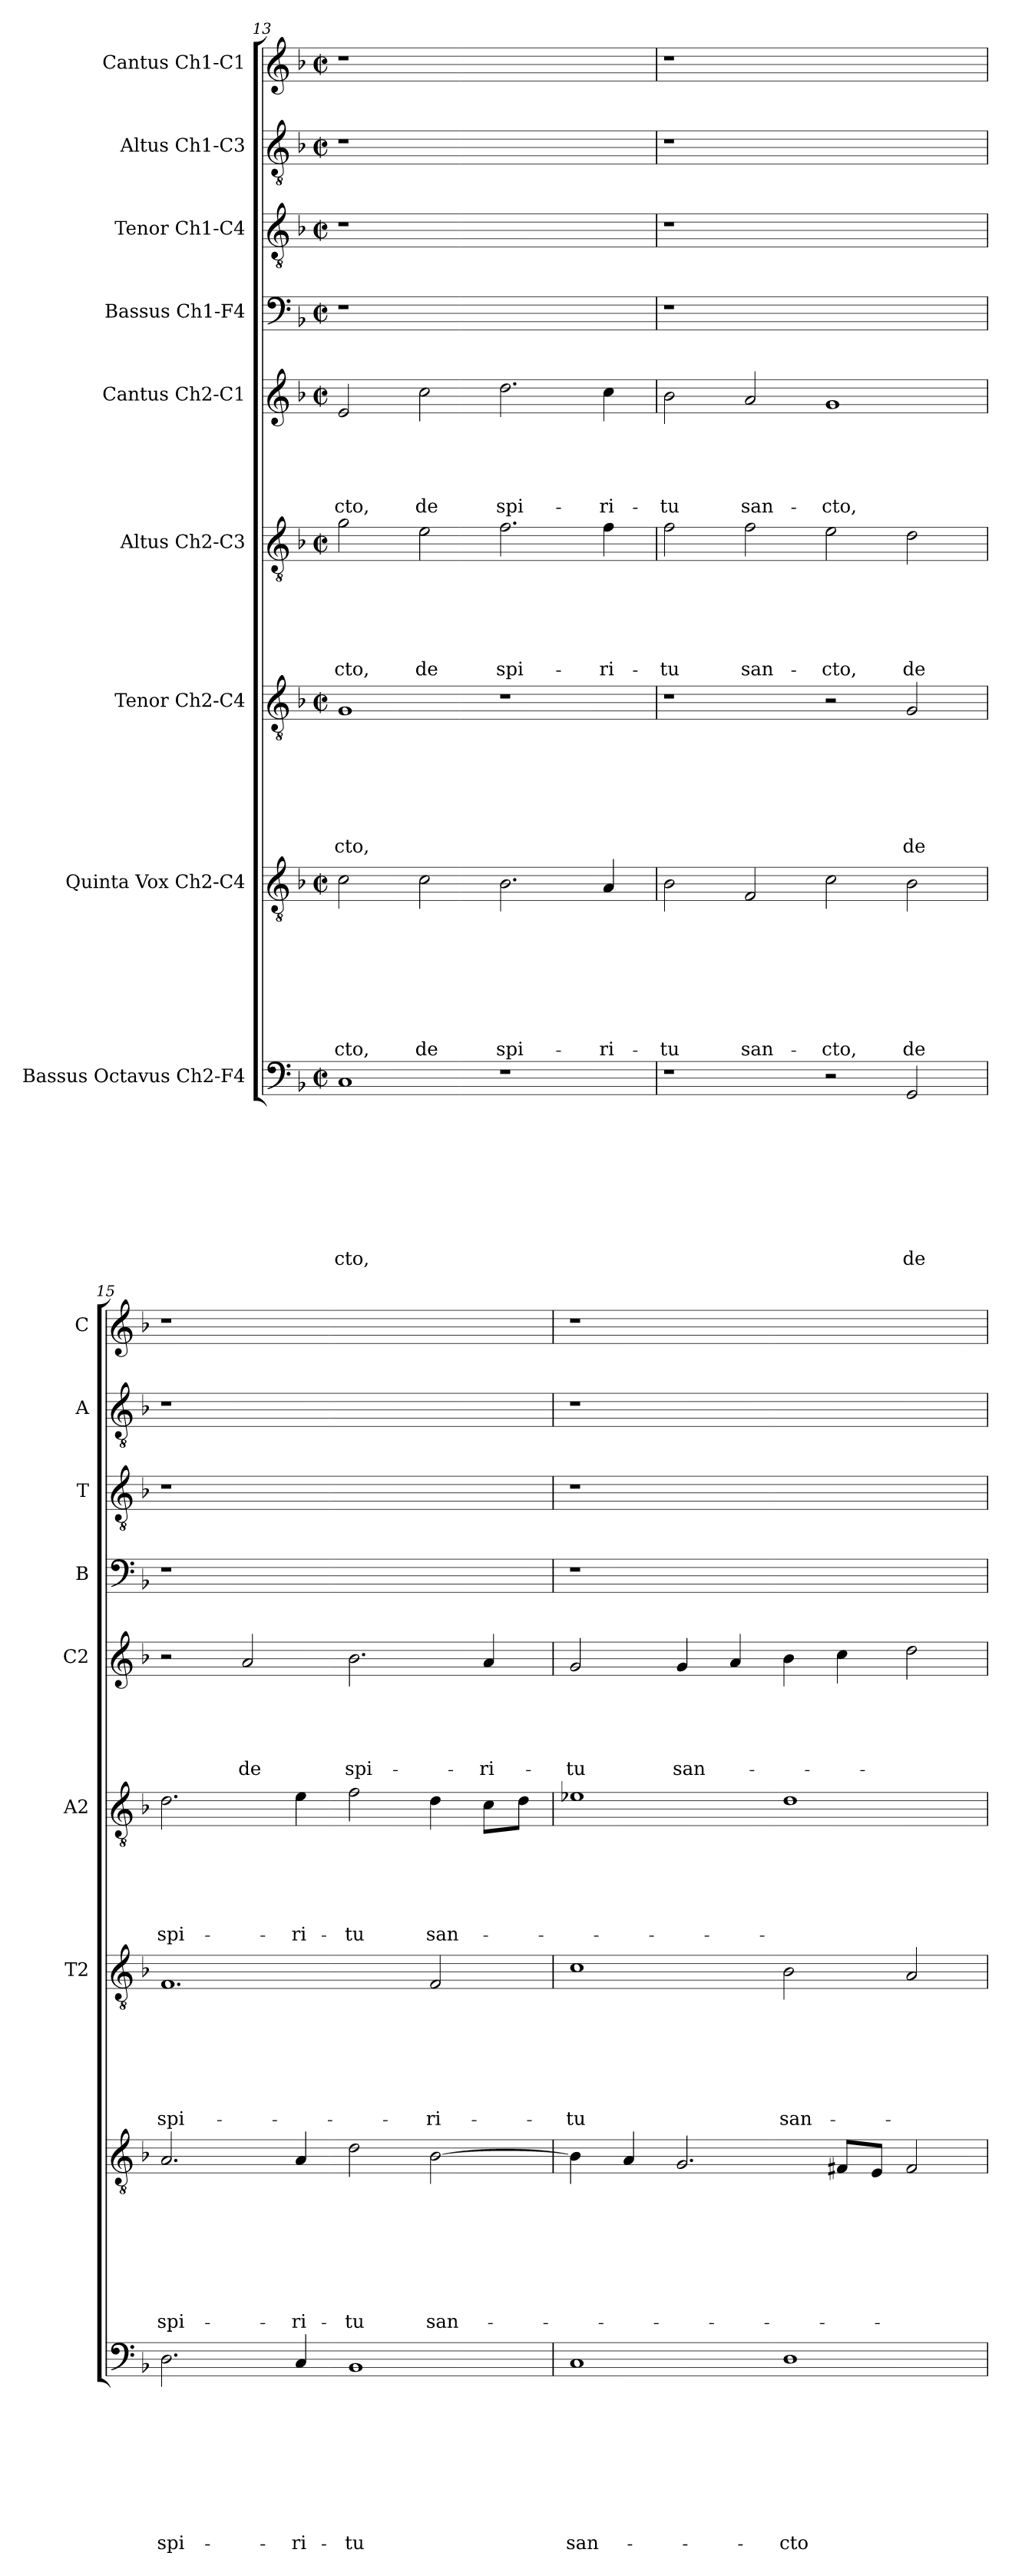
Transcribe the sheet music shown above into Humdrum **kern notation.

**kern	**text	**text	**text	**text	**text	**text	**text	**text	**text	**kern	**text	**text	**text	**text	**text	**text	**text	**text	**kern	**text	**text	**text	**text	**text	**text	**text	**kern	**text	**text	**text	**text	**text	**text	**kern	**text	**text	**text	**text	**text	**kern	**kern	**kern	**kern
*part9	*part9	*part9	*part9	*part9	*part9	*part9	*part9	*part9	*part9	*part8	*part8	*part8	*part8	*part8	*part8	*part8	*part8	*part8	*part7	*part7	*part7	*part7	*part7	*part7	*part7	*part7	*part6	*part6	*part6	*part6	*part6	*part6	*part6	*part5	*part5	*part5	*part5	*part5	*part5	*part4	*part3	*part2	*part1
*staff9	*staff9	*staff9	*staff9	*staff9	*staff9	*staff9	*staff9	*staff9	*staff9	*staff8	*staff8	*staff8	*staff8	*staff8	*staff8	*staff8	*staff8	*staff8	*staff7	*staff7	*staff7	*staff7	*staff7	*staff7	*staff7	*staff7	*staff6	*staff6	*staff6	*staff6	*staff6	*staff6	*staff6	*staff5	*staff5	*staff5	*staff5	*staff5	*staff5	*staff4	*staff3	*staff2	*staff1
*I"Bassus Octavus Ch2-F4	*	*	*	*	*	*	*	*	*	*I"Quinta Vox Ch2-C4	*	*	*	*	*	*	*	*	*I"Tenor Ch2-C4	*	*	*	*	*	*	*	*I"Altus Ch2-C3	*	*	*	*	*	*	*I"Cantus Ch2-C1	*	*	*	*	*	*I"Bassus Ch1-F4	*I"Tenor Ch1-C4	*I"Altus Ch1-C3	*I"Cantus Ch1-C1
*	*	*	*	*	*	*	*	*	*	*	*	*	*	*	*	*	*	*	*I'T2	*	*	*	*	*	*	*	*I'A2	*	*	*	*	*	*	*I'C2	*	*	*	*	*	*I'B	*I'T	*I'A	*I'C
*clefF4	*	*	*	*	*	*	*	*	*	*clefGv2	*	*	*	*	*	*	*	*	*clefGv2	*	*	*	*	*	*	*	*clefGv2	*	*	*	*	*	*	*clefG2	*	*	*	*	*	*clefF4	*clefGv2	*clefGv2	*clefG2
*k[b-]	*	*	*	*	*	*	*	*	*	*k[b-]	*	*	*	*	*	*	*	*	*k[b-]	*	*	*	*	*	*	*	*k[b-]	*	*	*	*	*	*	*k[b-]	*	*	*	*	*	*k[b-]	*k[b-]	*k[b-]	*k[b-]
*F:	*	*	*	*	*	*	*	*	*	*F:	*	*	*	*	*	*	*	*	*F:	*	*	*	*	*	*	*	*F:	*	*	*	*	*	*	*F:	*	*	*	*	*	*F:	*F:	*F:	*F:
*M2/2	*	*	*	*	*	*	*	*	*	*M2/2	*	*	*	*	*	*	*	*	*M2/2	*	*	*	*	*	*	*	*M2/2	*	*	*	*	*	*	*M2/2	*	*	*	*	*	*M2/2	*M2/2	*M2/2	*M2/2
*met(c|)	*	*	*	*	*	*	*	*	*	*met(c|)	*	*	*	*	*	*	*	*	*met(c|)	*	*	*	*	*	*	*	*met(c|)	*	*	*	*	*	*	*met(c|)	*	*	*	*	*	*met(c|)	*met(c|)	*met(c|)	*met(c|)
=13	=13	=13	=13	=13	=13	=13	=13	=13	=13	=13	=13	=13	=13	=13	=13	=13	=13	=13	=13	=13	=13	=13	=13	=13	=13	=13	=13	=13	=13	=13	=13	=13	=13	=13	=13	=13	=13	=13	=13	=13	=13	=13	=13
!	!	!	!	!	!	!	!	!	!LO:LY:b	!	!	!	!	!	!	!	!	!LO:LY:b	!	!	!	!	!	!	!	!LO:LY:b	!	!	!	!	!	!	!LO:LY:b	!	!	!	!	!	!LO:LY:b	!	!	!	!
1C	.	.	.	.	.	.	.	.	-cto,	2c\	.	.	.	.	.	.	.	-cto,	1G	.	.	.	.	.	.	-cto,	2g\	.	.	.	.	.	-cto,	2e/	.	.	.	.	-cto,	1r	1r	1r	1r
!	!	!	!	!	!	!	!	!	!	!	!	!	!	!	!	!	!	!LO:LY:b	!	!	!	!	!	!	!	!	!	!	!	!	!	!	!LO:LY:b	!	!	!	!	!	!LO:LY:b	!	!	!	!
.	.	.	.	.	.	.	.	.	.	2c\	.	.	.	.	.	.	.	de	.	.	.	.	.	.	.	.	2e\	.	.	.	.	.	de	2cc\	.	.	.	.	de	.	.	.	.
!	!	!	!	!	!	!	!	!	!	!	!	!	!	!	!	!	!	!LO:LY:b	!	!	!	!	!	!	!	!	!	!	!	!	!	!	!LO:LY:b	!	!	!	!	!	!LO:LY:b	!	!	!	!
1r	.	.	.	.	.	.	.	.	.	2.B-\	.	.	.	.	.	.	.	spi-	1r	.	.	.	.	.	.	.	2.f\	.	.	.	.	.	spi-	2.dd\	.	.	.	.	spi-	1ryy	1ryy	1ryy	1ryy
!	!	!	!	!	!	!	!	!	!	!	!	!	!	!	!	!	!	!LO:LY:b	!	!	!	!	!	!	!	!	!	!	!	!	!	!	!LO:LY:b	!	!	!	!	!	!LO:LY:b	!	!	!	!
.	.	.	.	.	.	.	.	.	.	4A/	.	.	.	.	.	.	.	-ri-	.	.	.	.	.	.	.	.	4f\	.	.	.	.	.	-ri-	4cc\	.	.	.	.	-ri-	.	.	.	.
=14	=14	=14	=14	=14	=14	=14	=14	=14	=14	=14	=14	=14	=14	=14	=14	=14	=14	=14	=14	=14	=14	=14	=14	=14	=14	=14	=14	=14	=14	=14	=14	=14	=14	=14	=14	=14	=14	=14	=14	=14	=14	=14	=14
!	!	!	!	!	!	!	!	!	!	!	!	!	!	!	!	!	!	!LO:LY:b	!	!	!	!	!	!	!	!	!	!	!	!	!	!	!LO:LY:b	!	!	!	!	!	!LO:LY:b	!	!	!	!
1r	.	.	.	.	.	.	.	.	.	2B-\	.	.	.	.	.	.	.	-tu	1r	.	.	.	.	.	.	.	2f\	.	.	.	.	.	-tu	2b-\	.	.	.	.	-tu	1r	1r	1r	1r
!	!	!	!	!	!	!	!	!	!	!	!	!	!	!	!	!	!	!LO:LY:b	!	!	!	!	!	!	!	!	!	!	!	!	!	!	!LO:LY:b	!	!	!	!	!	!LO:LY:b	!	!	!	!
.	.	.	.	.	.	.	.	.	.	2F/	.	.	.	.	.	.	.	san-	.	.	.	.	.	.	.	.	2f\	.	.	.	.	.	san-	2a/	.	.	.	.	san-	.	.	.	.
!	!	!	!	!	!	!	!	!	!	!	!	!	!	!	!	!	!	!LO:LY:b	!	!	!	!	!	!	!	!	!	!	!	!	!	!	!LO:LY:b	!	!	!	!	!	!LO:LY:b	!	!	!	!
2r	.	.	.	.	.	.	.	.	.	2c\	.	.	.	.	.	.	.	-cto,	2r	.	.	.	.	.	.	.	2e\	.	.	.	.	.	-cto,	1g	.	.	.	.	-cto,	1ryy	1ryy	1ryy	1ryy
!	!	!	!	!	!	!	!	!	!LO:LY:b	!	!	!	!	!	!	!	!	!LO:LY:b	!	!	!	!	!	!	!	!LO:LY:b	!	!	!	!	!	!	!LO:LY:b	!	!	!	!	!	!	!	!	!	!
2GG/	.	.	.	.	.	.	.	.	de	2B-\	.	.	.	.	.	.	.	de	2G/	.	.	.	.	.	.	de	2d\	.	.	.	.	.	de	.	.	.	.	.	.	.	.	.	.
=15	=15	=15	=15	=15	=15	=15	=15	=15	=15	=15	=15	=15	=15	=15	=15	=15	=15	=15	=15	=15	=15	=15	=15	=15	=15	=15	=15	=15	=15	=15	=15	=15	=15	=15	=15	=15	=15	=15	=15	=15	=15	=15	=15
!	!	!	!	!	!	!	!	!	!LO:LY:b	!	!	!	!	!	!	!	!	!LO:LY:b	!	!	!	!	!	!	!	!LO:LY:b	!	!	!	!	!	!	!LO:LY:b	!	!	!	!	!	!	!	!	!	!
2.D\	.	.	.	.	.	.	.	.	spi-	2.A/	.	.	.	.	.	.	.	spi-	1.F	.	.	.	.	.	.	spi-	2.d\	.	.	.	.	.	spi-	2r	.	.	.	.	.	1r	1r	1r	1r
!	!	!	!	!	!	!	!	!	!	!	!	!	!	!	!	!	!	!	!	!	!	!	!	!	!	!	!	!	!	!	!	!	!	!	!	!	!	!	!LO:LY:b	!	!	!	!
.	.	.	.	.	.	.	.	.	.	.	.	.	.	.	.	.	.	.	.	.	.	.	.	.	.	.	.	.	.	.	.	.	.	2a/	.	.	.	.	de	.	.	.	.
!	!	!	!	!	!	!	!	!	!LO:LY:b	!	!	!	!	!	!	!	!	!LO:LY:b	!	!	!	!	!	!	!	!	!	!	!	!	!	!	!LO:LY:b	!	!	!	!	!	!	!	!	!	!
4C/	.	.	.	.	.	.	.	.	-ri-	4A/	.	.	.	.	.	.	.	-ri-	.	.	.	.	.	.	.	.	4e\	.	.	.	.	.	-ri-	.	.	.	.	.	.	.	.	.	.
!	!	!	!	!	!	!	!	!	!LO:LY:b	!	!	!	!	!	!	!	!	!LO:LY:b	!	!	!	!	!	!	!	!	!	!	!	!	!	!	!LO:LY:b	!	!	!	!	!	!LO:LY:b	!	!	!	!
1BB-	.	.	.	.	.	.	.	.	-tu	2d\	.	.	.	.	.	.	.	-tu	.	.	.	.	.	.	.	.	2f\	.	.	.	.	.	-tu	2.b-\	.	.	.	.	spi-	1ryy	1ryy	1ryy	1ryy
!	!	!	!	!	!	!	!	!	!	!	!	!	!	!	!	!	!	!LO:LY:b	!	!	!	!	!	!	!	!LO:LY:b	!	!	!	!	!	!	!LO:LY:b	!	!	!	!	!	!	!	!	!	!
.	.	.	.	.	.	.	.	.	.	[2B-\	.	.	.	.	.	.	.	san-	2F/	.	.	.	.	.	.	-ri-	4d\	.	.	.	.	.	san-	.	.	.	.	.	.	.	.	.	.
!	!	!	!	!	!	!	!	!	!	!	!	!	!	!	!	!	!	!	!	!	!	!	!	!	!	!	!	!	!	!	!	!	!	!	!	!	!	!	!LO:LY:b	!	!	!	!
.	.	.	.	.	.	.	.	.	.	.	.	.	.	.	.	.	.	.	.	.	.	.	.	.	.	.	8c\L	.	.	.	.	.	.	4a/	.	.	.	.	-ri-	.	.	.	.
.	.	.	.	.	.	.	.	.	.	.	.	.	.	.	.	.	.	.	.	.	.	.	.	.	.	.	8d\J	.	.	.	.	.	.	.	.	.	.	.	.	.	.	.	.
!!LO:LB:g=z
=16	=16	=16	=16	=16	=16	=16	=16	=16	=16	=16	=16	=16	=16	=16	=16	=16	=16	=16	=16	=16	=16	=16	=16	=16	=16	=16	=16	=16	=16	=16	=16	=16	=16	=16	=16	=16	=16	=16	=16	=16	=16	=16	=16
!	!	!	!	!	!	!	!	!	!LO:LY:b	!	!	!	!	!	!	!	!	!	!	!	!	!	!	!	!	!LO:LY:b	!	!	!	!	!	!	!	!	!	!	!	!	!LO:LY:b	!	!	!	!
1C	.	.	.	.	.	.	.	.	san-	4B-\]	.	.	.	.	.	.	.	.	1c	.	.	.	.	.	.	-tu	1e-X	.	.	.	.	.	.	2g/	.	.	.	.	-tu	1r	1r	1r	1r
.	.	.	.	.	.	.	.	.	.	4A/	.	.	.	.	.	.	.	.	.	.	.	.	.	.	.	.	.	.	.	.	.	.	.	.	.	.	.	.	.	.	.	.	.
!	!	!	!	!	!	!	!	!	!	!	!	!	!	!	!	!	!	!	!	!	!	!	!	!	!	!	!	!	!	!	!	!	!	!	!	!	!	!	!LO:LY:b	!	!	!	!
.	.	.	.	.	.	.	.	.	.	2.G/	.	.	.	.	.	.	.	.	.	.	.	.	.	.	.	.	.	.	.	.	.	.	.	4g/	.	.	.	.	san-	.	.	.	.
.	.	.	.	.	.	.	.	.	.	.	.	.	.	.	.	.	.	.	.	.	.	.	.	.	.	.	.	.	.	.	.	.	.	4a/	.	.	.	.	.	.	.	.	.
!	!	!	!	!	!	!	!	!	!LO:LY:b	!	!	!	!	!	!	!	!	!	!	!	!	!	!	!	!	!LO:LY:b	!	!	!	!	!	!	!	!	!	!	!	!	!	!	!	!	!
1D	.	.	.	.	.	.	.	.	-cto	.	.	.	.	.	.	.	.	.	2B-\	.	.	.	.	.	.	san-	1d	.	.	.	.	.	.	4b-\	.	.	.	.	.	1ryy	1ryy	1ryy	1ryy
.	.	.	.	.	.	.	.	.	.	8F#X/L	.	.	.	.	.	.	.	.	.	.	.	.	.	.	.	.	.	.	.	.	.	.	.	4cc\	.	.	.	.	.	.	.	.	.
.	.	.	.	.	.	.	.	.	.	8E/J	.	.	.	.	.	.	.	.	.	.	.	.	.	.	.	.	.	.	.	.	.	.	.	.	.	.	.	.	.	.	.	.	.
.	.	.	.	.	.	.	.	.	.	2F#/	.	.	.	.	.	.	.	.	2A/	.	.	.	.	.	.	.	.	.	.	.	.	.	.	2dd\	.	.	.	.	.	.	.	.	.
=	=	=	=	=	=	=	=	=	=	=	=	=	=	=	=	=	=	=	=	=	=	=	=	=	=	=	=	=	=	=	=	=	=	=	=	=	=	=	=	=	=	=	=
*-	*-	*-	*-	*-	*-	*-	*-	*-	*-	*-	*-	*-	*-	*-	*-	*-	*-	*-	*-	*-	*-	*-	*-	*-	*-	*-	*-	*-	*-	*-	*-	*-	*-	*-	*-	*-	*-	*-	*-	*-	*-	*-	*-
